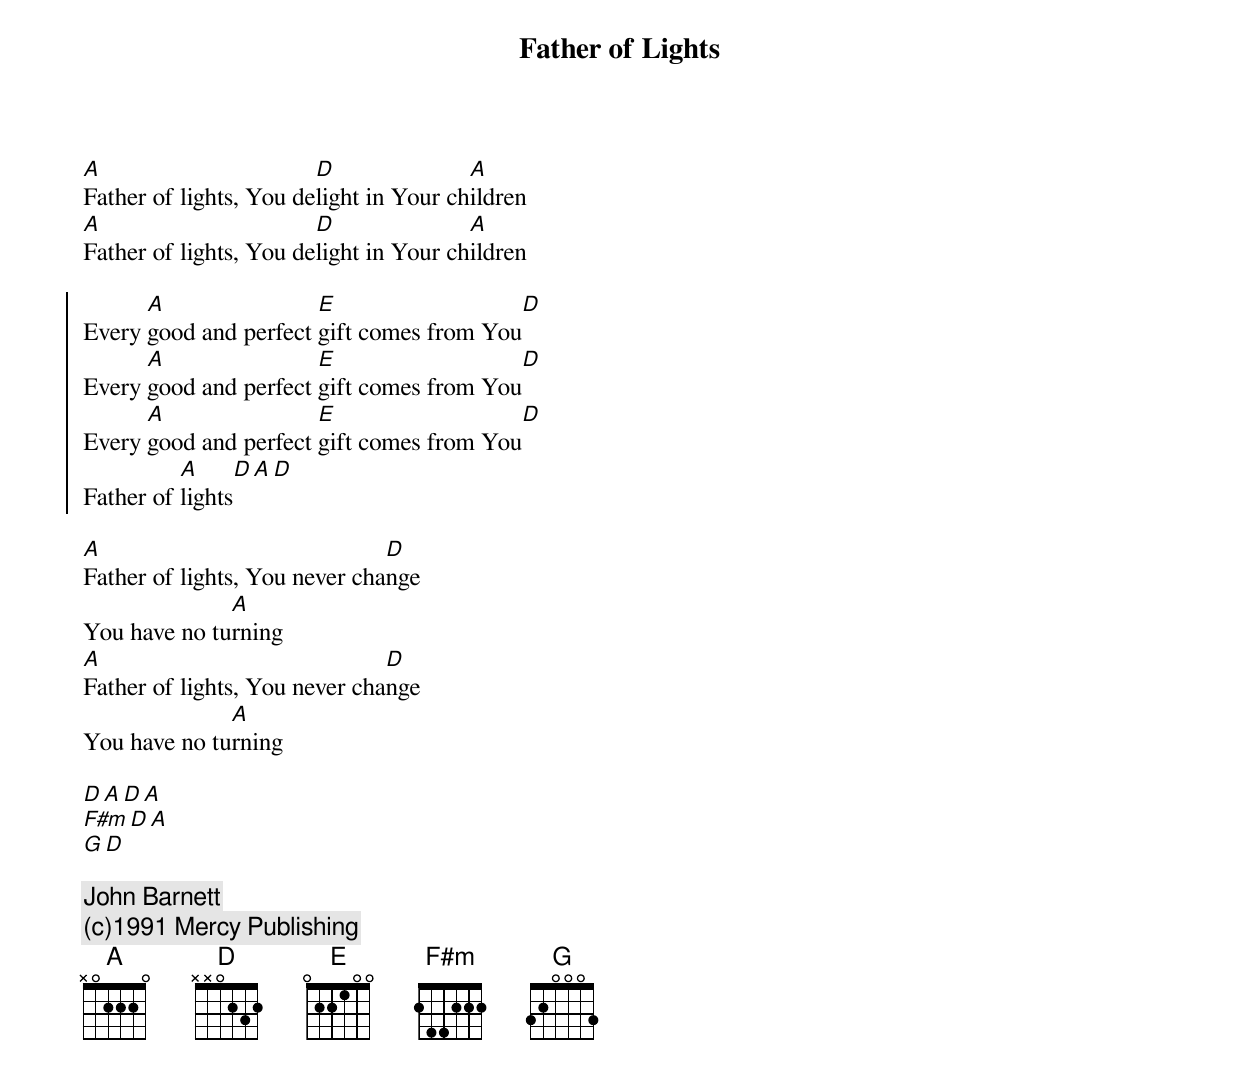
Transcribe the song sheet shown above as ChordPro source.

{title:Father of Lights}
[A]Father of lights, You de[D]light in Your ch[A]ildren
[A]Father of lights, You de[D]light in Your ch[A]ildren

{start_of_chorus}
Every [A]good and perfect [E]gift comes from You[D]
Every [A]good and perfect [E]gift comes from You[D]
Every [A]good and perfect [E]gift comes from You[D]
Father of [A]lights[D][A][D]
{end_of_chorus}

[A]Father of lights, You never cha[D]nge
You have no tu[A]rning
[A]Father of lights, You never cha[D]nge
You have no tu[A]rning

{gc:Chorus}
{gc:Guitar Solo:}
[D][A][D][A]
[F#m][D][A]
[G][D]
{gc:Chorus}

{comment:John Barnett}
{comment:(c)1991 Mercy Publishing}
